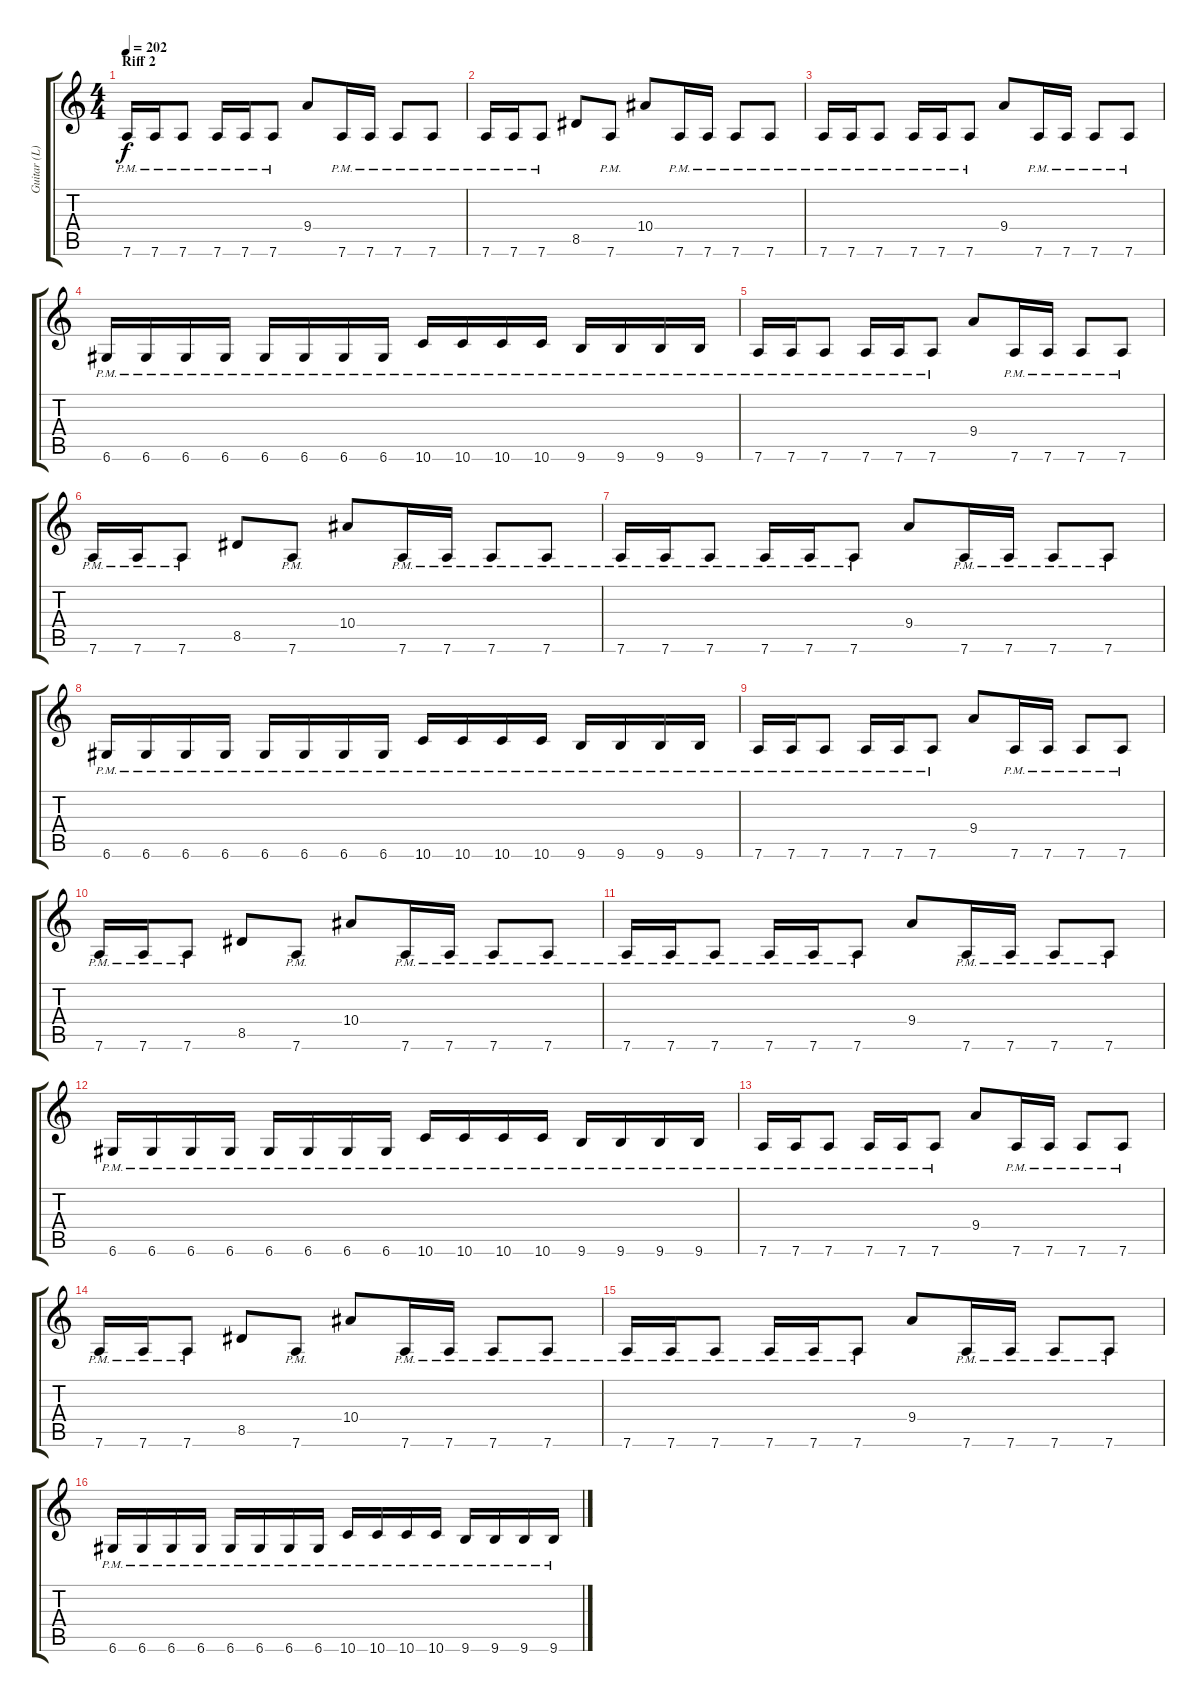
\track ("Guitar (L)" "Guitar (L)") {instrument distortionguitar}
\staff {score tabs}
\tuning (D4 A3 F3 C3 G2 D2) {hide}
\ts (4 4)
\section ("" "Riff 2")
\tempo 202
\clef g2
\ks c
7.6{pm}.16{dy f} 7.6{pm}.16 7.6{pm}.8 7.6{pm}.16 7.6{pm}.16 7.6{pm}.8 9.4.8 7.6{pm}.16 7.6{pm}.16 7.6{pm}.8 7.6{pm}.8 |
7.6{pm}.16 7.6{pm}.16 7.6{pm}.8 8.5.8 7.6{pm}.8 10.4.8 7.6{pm}.16 7.6{pm}.16 7.6{pm}.8 7.6{pm}.8 |
7.6{pm}.16 7.6{pm}.16 7.6{pm}.8 7.6{pm}.16 7.6{pm}.16 7.6{pm}.8 9.4.8 7.6{pm}.16 7.6{pm}.16 7.6{pm}.8 7.6{pm}.8 |
6.6{pm}.16 6.6{pm}.16 6.6{pm}.16 6.6{pm}.16 6.6{pm}.16 6.6{pm}.16 6.6{pm}.16 6.6{pm}.16 10.6{pm}.16 10.6{pm}.16 10.6{pm}.16 10.6{pm}.16 9.6{pm}.16 9.6{pm}.16 9.6{pm}.16 9.6{pm}.16 |
7.6{pm}.16 7.6{pm}.16 7.6{pm}.8 7.6{pm}.16 7.6{pm}.16 7.6{pm}.8 9.4.8 7.6{pm}.16 7.6{pm}.16 7.6{pm}.8 7.6{pm}.8 |
7.6{pm}.16 7.6{pm}.16 7.6{pm}.8 8.5.8 7.6{pm}.8 10.4.8 7.6{pm}.16 7.6{pm}.16 7.6{pm}.8 7.6{pm}.8 |
7.6{pm}.16 7.6{pm}.16 7.6{pm}.8 7.6{pm}.16 7.6{pm}.16 7.6{pm}.8 9.4.8 7.6{pm}.16 7.6{pm}.16 7.6{pm}.8 7.6{pm}.8 |
6.6{pm}.16 6.6{pm}.16 6.6{pm}.16 6.6{pm}.16 6.6{pm}.16 6.6{pm}.16 6.6{pm}.16 6.6{pm}.16 10.6{pm}.16 10.6{pm}.16 10.6{pm}.16 10.6{pm}.16 9.6{pm}.16 9.6{pm}.16 9.6{pm}.16 9.6{pm}.16 |
7.6{pm}.16 7.6{pm}.16 7.6{pm}.8 7.6{pm}.16 7.6{pm}.16 7.6{pm}.8 9.4.8 7.6{pm}.16 7.6{pm}.16 7.6{pm}.8 7.6{pm}.8 |
7.6{pm}.16 7.6{pm}.16 7.6{pm}.8 8.5.8 7.6{pm}.8 10.4.8 7.6{pm}.16 7.6{pm}.16 7.6{pm}.8 7.6{pm}.8 |
7.6{pm}.16 7.6{pm}.16 7.6{pm}.8 7.6{pm}.16 7.6{pm}.16 7.6{pm}.8 9.4.8 7.6{pm}.16 7.6{pm}.16 7.6{pm}.8 7.6{pm}.8 |
6.6{pm}.16 6.6{pm}.16 6.6{pm}.16 6.6{pm}.16 6.6{pm}.16 6.6{pm}.16 6.6{pm}.16 6.6{pm}.16 10.6{pm}.16 10.6{pm}.16 10.6{pm}.16 10.6{pm}.16 9.6{pm}.16 9.6{pm}.16 9.6{pm}.16 9.6{pm}.16 |
7.6{pm}.16 7.6{pm}.16 7.6{pm}.8 7.6{pm}.16 7.6{pm}.16 7.6{pm}.8 9.4.8 7.6{pm}.16 7.6{pm}.16 7.6{pm}.8 7.6{pm}.8 |
7.6{pm}.16 7.6{pm}.16 7.6{pm}.8 8.5.8 7.6{pm}.8 10.4.8 7.6{pm}.16 7.6{pm}.16 7.6{pm}.8 7.6{pm}.8 |
7.6{pm}.16 7.6{pm}.16 7.6{pm}.8 7.6{pm}.16 7.6{pm}.16 7.6{pm}.8 9.4.8 7.6{pm}.16 7.6{pm}.16 7.6{pm}.8 7.6{pm}.8 |
6.6{pm}.16 6.6{pm}.16 6.6{pm}.16 6.6{pm}.16 6.6{pm}.16 6.6{pm}.16 6.6{pm}.16 6.6{pm}.16 10.6{pm}.16 10.6{pm}.16 10.6{pm}.16 10.6{pm}.16 9.6{pm}.16 9.6{pm}.16 9.6{pm}.16 9.6{pm}.16
